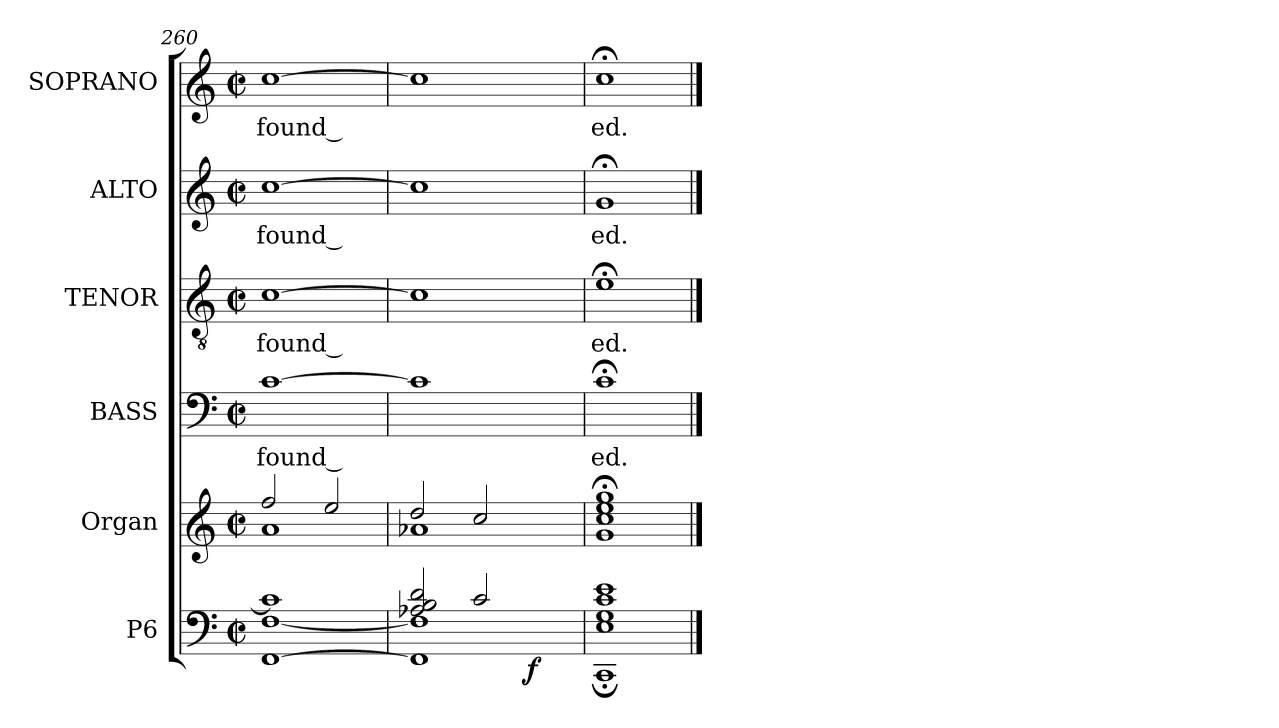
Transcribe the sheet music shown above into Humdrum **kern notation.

**kern	**dynam	**kern	**kern	**text	**kern	**text	**kern	**text	**kern	**text
*part6	*part6	*part5	*part4	*part4	*part3	*part3	*part2	*part2	*part1	*part1
*staff6	*staff6	*staff5	*staff4	*staff4	*staff3	*staff3	*staff2	*staff2	*staff1	*staff1
*I"P6	*	*I"Organ	*I"BASS	*	*I"TENOR	*	*I"ALTO	*	*I"SOPRANO	*
*	*	*	*I'B.	*	*I'T.	*	*I'A.	*	*I'S.	*
*clefF4	*	*clefG2	*clefF4	*	*clefGv2	*	*clefG2	*	*clefG2	*
*	*	*	*	*	*ITrd7c12	*	*	*	*	*
*k[]	*	*k[]	*k[]	*	*k[]	*	*k[]	*	*k[]	*
*C:	*	*C:	*C:	*	*C:	*	*C:	*	*C:	*
*M2/2	*	*M2/2	*M2/2	*	*M2/2	*	*M2/2	*	*M2/2	*
*met(c|)	*	*met(c|)	*met(c|)	*	*met(c|)	*	*met(c|)	*	*met(c|)	*
=260	=260	=260	=260	=260	=260	=260	=260	=260	=260	=260
*^	*	*^	*	*	*	*	*	*	*	*
*	*^	*	*	*	*	*	*	*	*	*	*	*
!	!	!	!	!	!	!	!LO:LY:b:color=#000000	!	!	!	!	!	!
!	!	!	!	!	!	!	!	!	!LO:LY:b:color=#000000	!	!	!	!
!	!	!	!	!	!	!	!	!	!	!	!LO:LY:b:color=#000000	!	!
!	!	!	!	!	!	!	!	!	!	!	!	!	!LO:LY:b:color=#000000
1ci]	[1Fi	[1FFi	.	2ffi/	1ai	[1ci	-found --	[1Ci	-found --	[1cci	-found --	[1cci	-found --
.	.	.	.	2eei/	.	.	.	.	.	.	.	.	.
=261	=261	=261	=261	=261	=261	=261	=261	=261	=261	=261	=261	=261	=261
*	*	*^	*	*	*	*	*	*	*	*	*	*	*
2A-Xi/ 2Bi 2di	1Fi]	1FFi]	2ryy	.	2ddi/	1a-Xi	1ci]	.	1Ci]	.	1cci]	.	1cci]	.
2ci/	.	.	4ryy	.	2cci/	.	.	.	.	.	.	.	.	.
.	.	.	32ryy	.	.	.	.	.	.	.	.	.	.	.
.	.	.	512ryy	.	.	.	.	.	.	.	.	.	.	.
.	.	.	8ryy	f	.	.	.	.	.	.	.	.	.	.
.	.	.	16ryy	.	.	.	.	.	.	.	.	.	.	.
.	.	.	64...ryy	.	.	.	.	.	.	.	.	.	.	.
*	*v	*v	*v	*	*	*	*	*	*	*	*	*	*	*
=262	=262	=262	=262	=262	=262	=262	=262	=262	=262	=262	=262	=262
*^	*^	*	*	*	*	*	*	*	*	*	*	*
!	!	!	!	!	!	!	!	!LO:LY:b:color=#000000	!	!	!	!	!	!
*	*v	*v	*v	*	*	*	*	*	*	*	*	*	*	*
*^	*^	*	*	*	*	*	*	*	*	*	*	*
!	!	!	!	!	!	!	!	!	!	!LO:LY:b:color=#000000	!	!	!	!
*	*v	*v	*v	*	*	*	*	*	*	*	*	*	*	*
*^	*^	*	*	*	*	*	*	*	*	*	*	*
!	!	!	!	!	!	!	!	!	!	!	!	!LO:LY:b:color=#000000	!	!
*	*v	*v	*v	*	*	*	*	*	*	*	*	*	*	*
*^	*^	*	*	*	*	*	*	*	*	*	*	*
!	!	!	!	!	!	!	!	!	!	!	!	!	!	!LO:LY:b:color=#000000
*	*v	*v	*v	*	*	*	*	*	*	*	*	*	*	*
1Ei 1Gi 1ci 1ei	1CC;i	.	1cci; 1eei; 1ggi;	1gi	1c;i	-ed.	1E;i	-ed.	1g;i	-ed.	1cc;i	-ed.
*v	*v	*	*	*	*	*	*	*	*	*	*	*
*	*	*v	*v	*	*	*	*	*	*	*	*
==	==	==	==	==	==	==	==	==	==	==
*-	*-	*-	*-	*-	*-	*-	*-	*-	*-	*-
